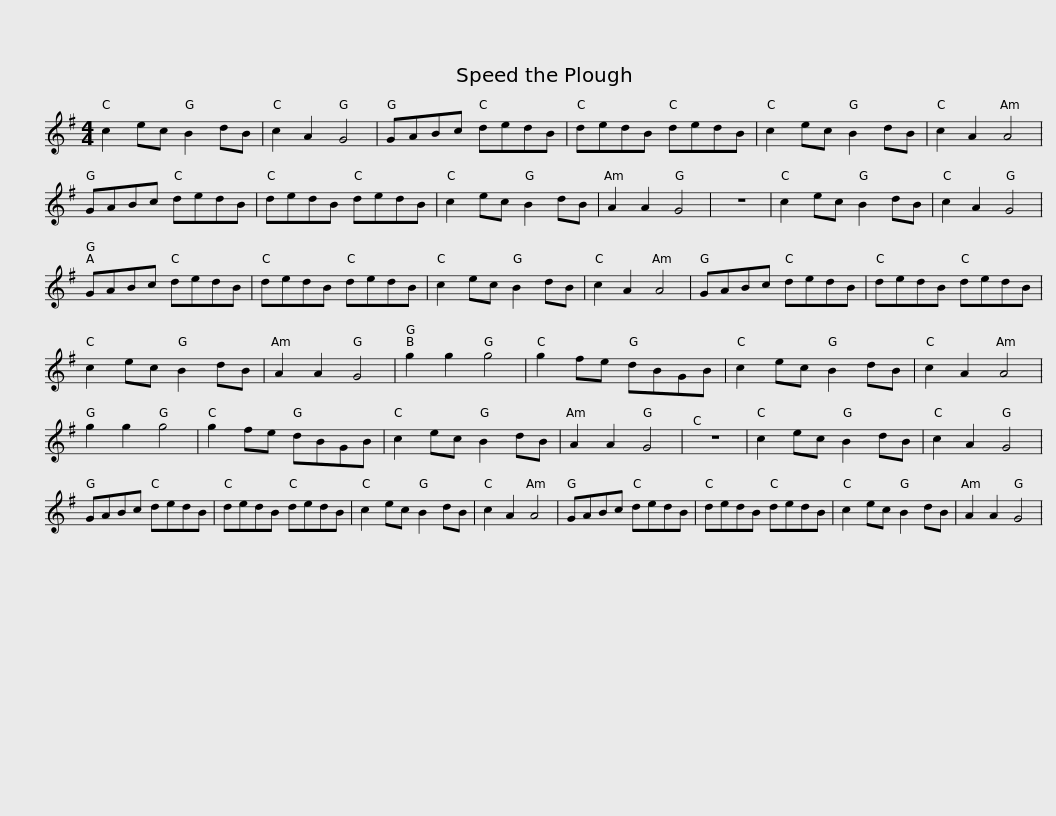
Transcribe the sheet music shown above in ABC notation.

X:1
L:1/8
M:4/4
I:linebreak $
K:G
V:1 treble
V:1
 c2 ec B2 dB | c2 A2 G4 |$ GABc dedB | dedB dedB | c2 ec B2 dB | %5
 c2 A2 A4 |$ GABc dedB | dedB dedB | c2 ec B2 dB | A2 A2 G4 |$ %10
 z8 | c2 ec B2 dB | c2 A2 G4 |$ GABc dedB | dedB dedB | %15
 c2 ec B2 dB | c2 A2 A4 |$ GABc dedB | dedB dedB | c2 ec B2 dB | %20
 A2 A2 G4 |$ g2 g2 g4 | g2 fe dBGB | c2 ec B2 dB | c2 A2 A4 |$ %25
 g2 g2 g4 | g2 fe dBGB | c2 ec B2 dB | A2 A2 G4 |$ z8 | %30
 c2 ec B2 dB | c2 A2 G4 |$ GABc dedB | dedB dedB | c2 ec B2 dB | %35
 c2 A2 A4 |$ GABc dedB | dedB dedB | c2 ec B2 dB | A2 A2 G4 | %40
